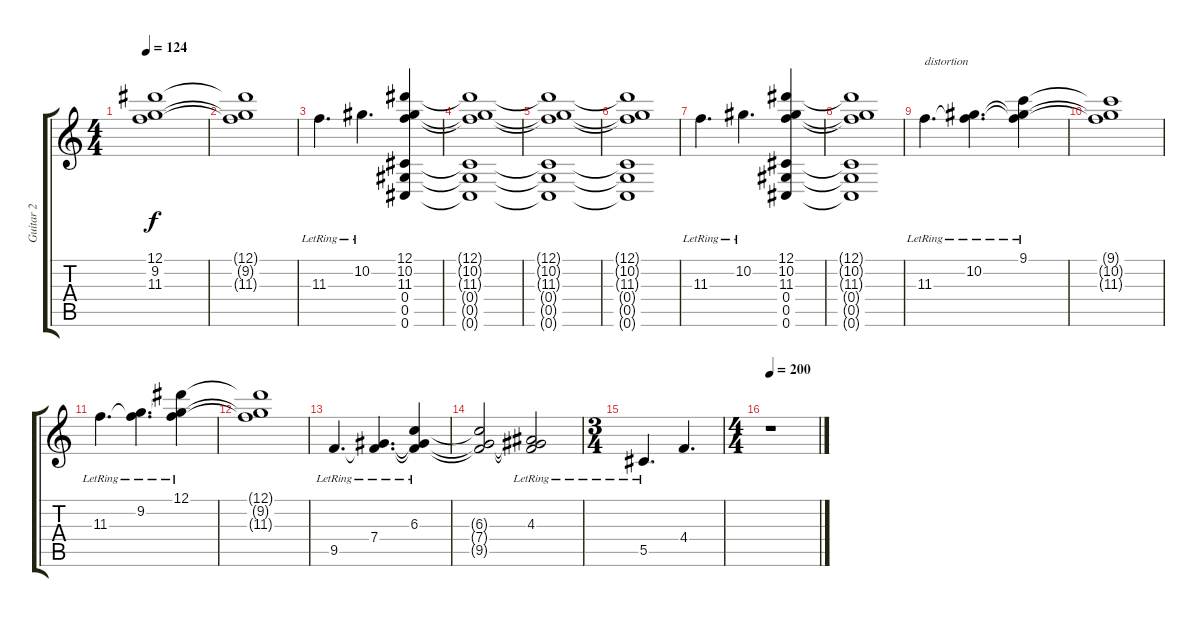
\track ("Guitar 2" "Guitar 2") {instrument overdrivenguitar}
\staff {score tabs}
\tuning (Eb4 Bb3 Gb3 Db3 Ab2 Db2) {hide}
\ts (4 4)
\tempo 124
\clef g2
\ks c
(12.1{t} 9.2{t} 11.3{t}).1{dy f} |
(12.1{t} 9.2{t} 11.3{t}).1 |
11.3{lr}.4{d} 10.2{lr}.4{d} (12.1 10.2 11.3 0.4 0.5 0.6).4 |
(12.1{t} 10.2{t} 11.3{t} 0.4{t} 0.5{t} 0.6{t}).1 |
(12.1{t} 10.2{t} 11.3{t} 0.4{t} 0.5{t} 0.6{t}).1 |
(12.1{t} 10.2{t} 11.3{t} 0.4{t} 0.5{t} 0.6{t}).1 |
11.3{lr}.4{d} 10.2{lr}.4{d} (12.1 10.2 11.3 0.4 0.5 0.6).4 |
(12.1{t} 10.2{t} 11.3{t} 0.4{t} 0.5{t} 0.6{t}).1 |
11.3{lr}.4{d txt "distortion" instrument overdrivenguitar} (10.2{lr} 11.3{t}).4{d} (9.1{lr} 10.2{t} 11.3{t}).4 |
(9.1{t} 10.2{t} 11.3{t}).1 |
11.3{lr}.4{d} (9.2{lr} 11.3{t}).4{d} (12.1{lr} 9.2{t} 11.3{t}).4 |
(12.1{t} 9.2{t} 11.3{t}).1 |
9.5{lr}.4{d instrument overdrivenguitar} (7.4{lr} 9.5{t}).4{d} (6.3{lr} 7.4{t} 9.5{t}).4 |
(6.3{t} 7.4{t} 9.5{t}).2 (4.3{lr} 7.4{t} 9.5{t}).2 |
\ts (3 4)
5.5{lr}.4{d} 4.4.4{d} |
\ts (4 4)
\tempo 200
r.1
